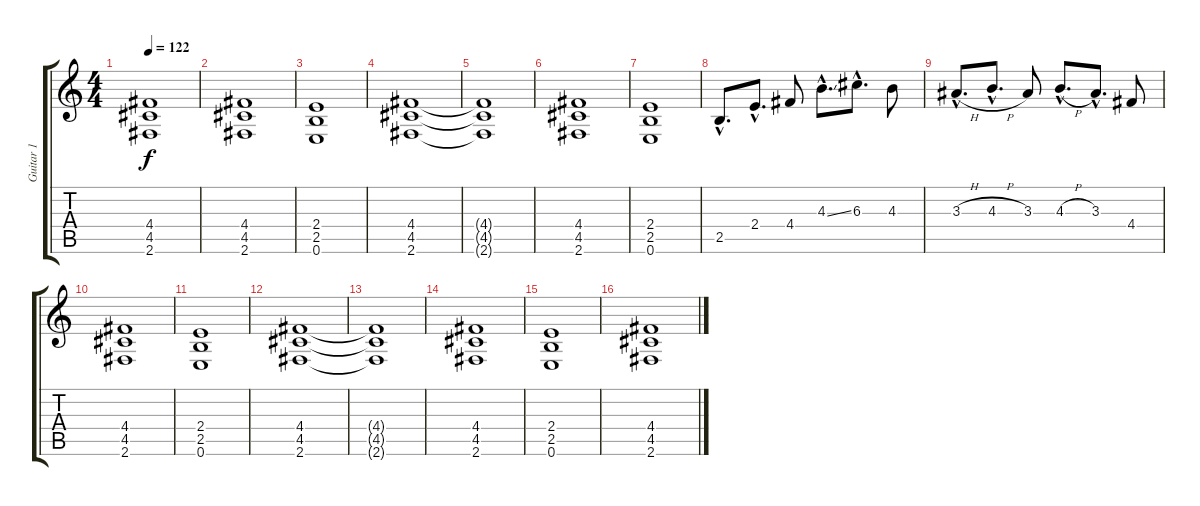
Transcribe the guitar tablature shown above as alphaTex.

\track ("Guitar 1" "Guitar 1") {instrument overdrivenguitar}
\staff {score tabs}
\tuning (E4 B3 G3 D3 A2 E2) {hide}
\ts (4 4)
\tempo 122
\clef g2
\ks c
(4.4{t} 4.5{t} 2.6{t}).1{dy f} |
(4.4 4.5 2.6).1 |
(2.4 2.5 0.6).1 |
(4.4 4.5 2.6).1 |
(4.4{t} 4.5{t} 2.6{t}).1 |
(4.4 4.5 2.6).1 |
(2.4 2.5 0.6).1 |
2.5{hac}.8{d} 2.4{hac}.8{d} 4.4.8 4.3{ss hac}.8{d} 6.3{hac}.8{d} 4.3.8 |
3.3{h hac}.8{d} 4.3{h hac}.8{d} 3.3.8 4.3{h hac}.8{d} 3.3{hac}.8{d} 4.4.8 |
(4.4 4.5 2.6).1 |
(2.4 2.5 0.6).1 |
(4.4 4.5 2.6).1 |
(4.4{t} 4.5{t} 2.6{t}).1 |
(4.4 4.5 2.6).1 |
(2.4 2.5 0.6).1 |
(4.4 4.5 2.6).1
